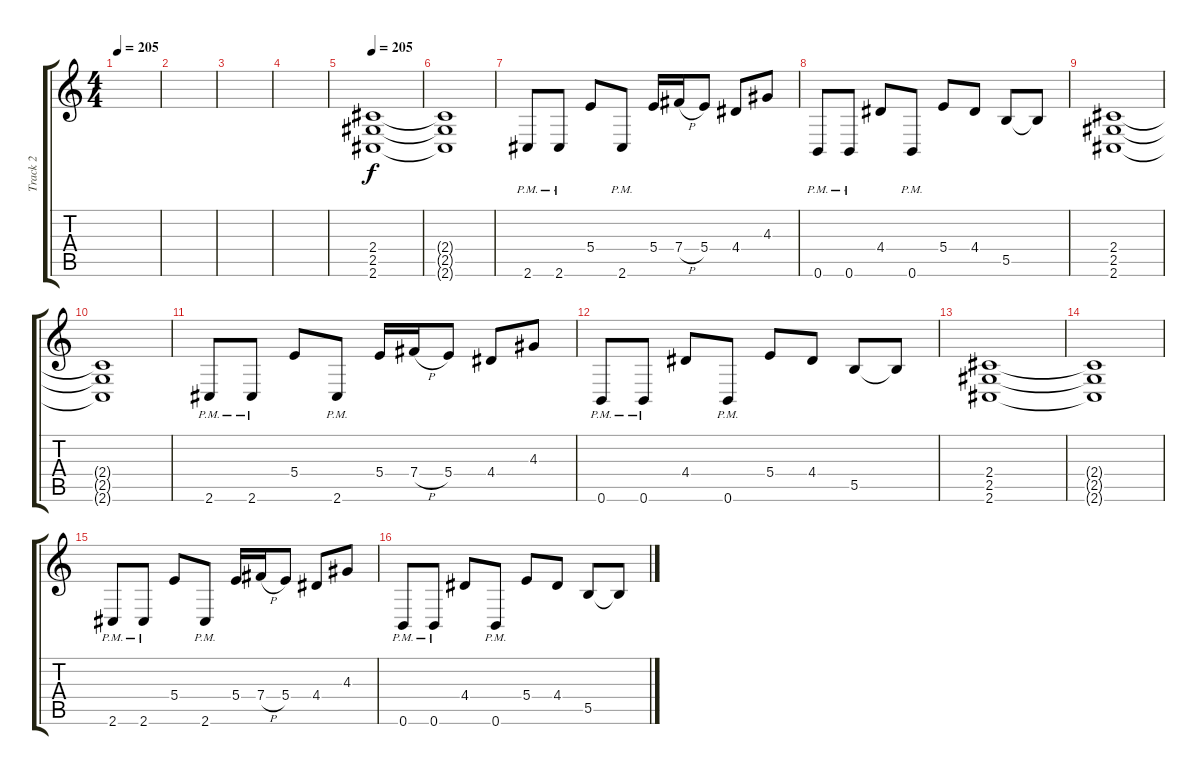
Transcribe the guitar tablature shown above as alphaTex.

\track ("Track 2" "Track 2") {instrument distortionguitar}
\staff {score tabs}
\tuning (Db4 Ab3 E3 B2 Gb2 B1) {hide}
\ts (4 4)
\tempo 205
\clef g2
\ks c
|
|
|
|
\tempo 205
(2.4 2.5 2.6).1 |
(2.4{t} 2.5{t} 2.6{t}).1 |
2.6{pm}.8 2.6{pm}.8 5.4.8 2.6{pm}.8 5.4.16 7.4{h}.16 5.4.8 4.4.8 4.3.8 |
0.6{pm}.8 0.6{pm}.8 4.4.8 0.6{pm}.8 5.4.8 4.4.8 5.5.8 5.5{t}.8 |
(2.4 2.5 2.6).1 |
(2.4{t} 2.5{t} 2.6{t}).1 |
2.6{pm}.8 2.6{pm}.8 5.4.8 2.6{pm}.8 5.4.16 7.4{h}.16 5.4.8 4.4.8 4.3.8 |
0.6{pm}.8 0.6{pm}.8 4.4.8 0.6{pm}.8 5.4.8 4.4.8 5.5.8 5.5{t}.8 |
(2.4 2.5 2.6).1 |
(2.4{t} 2.5{t} 2.6{t}).1 |
2.6{pm}.8 2.6{pm}.8 5.4.8 2.6{pm}.8 5.4.16 7.4{h}.16 5.4.8 4.4.8 4.3.8 |
0.6{pm}.8 0.6{pm}.8 4.4.8 0.6{pm}.8 5.4.8 4.4.8 5.5.8 5.5{t}.8
